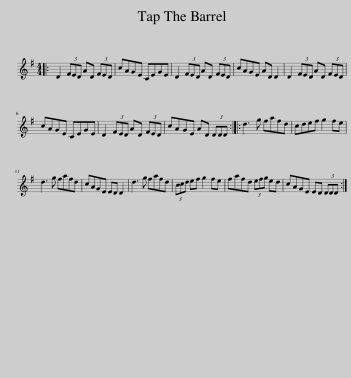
X:1
L:1/8
M:4/4
I:linebreak $
K:G
V:1 treble
V:1
|: D2 (3FED AD (3FED | cAGE CEGE | D2 (3FED AD (3FED | cAGE AD D2 | D2 (3FED AD (3FED |$ %5
 cAGE CEGE | D2 (3FED AD (3FED | cAGE AD (3DDD :: d3 g fafd | cdef g2 fe |$ %10
 d3 g fafd | cAGE ED D2 | d3 g fafd | (3Bcd ef g2 fe | fafd (3efg ed | %15
 cAGE ED (3DDD :| %16
